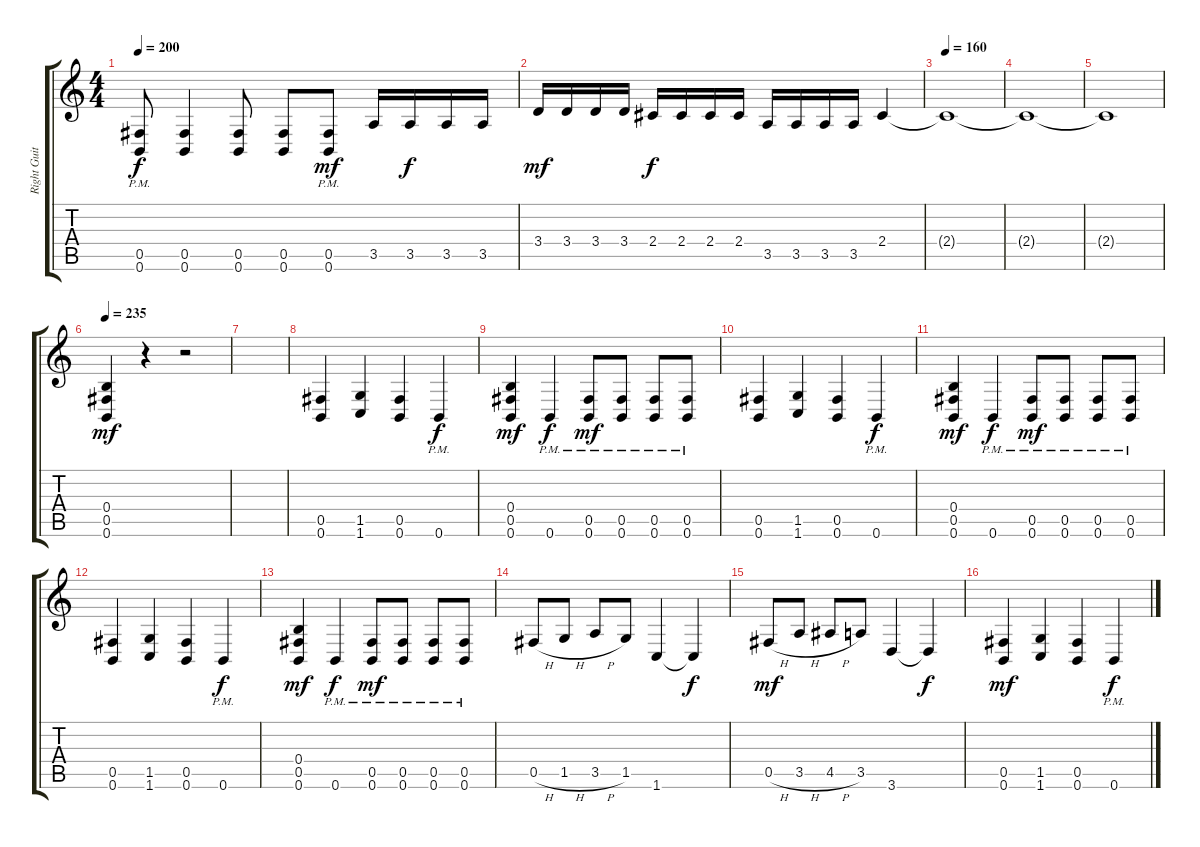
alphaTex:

\track ("Right Guitar" "Right Guit") {instrument overdrivenguitar}
\staff {score tabs}
\tuning (Db4 Ab3 E3 B2 Gb2 B1) {hide}
\ts (4 4)
\tempo 200
\clef g2
\ks c
(0.5{pm} 0.6{pm}).8{dy f} (0.5 0.6).4 (0.5 0.6).8 (0.5 0.6).8 (0.5{pm} 0.6{pm}).8{dy mf} 3.5.16 3.5.16{dy f} 3.5.16 3.5.16 |
3.4.16{dy mf} 3.4.16 3.4.16 3.4.16 2.4.16{dy f} 2.4.16 2.4.16 2.4.16 3.5.16 3.5.16 3.5.16 3.5.16 2.4.4 |
\tempo 160
2.4{t}.1 |
2.4{t}.1 |
2.4{t}.1 |
\tempo 235
(0.4 0.5 0.6).4{dy mf} r.4 r.2 |
|
(0.5 0.6).4 (1.5 1.6).4 (0.5 0.6).4 0.6{pm}.4{dy f} |
(0.4 0.5 0.6).4{dy mf} 0.6{pm}.4{dy f} (0.5{pm} 0.6{pm}).8{dy mf} (0.5{pm} 0.6{pm}).8 (0.5{pm} 0.6{pm}).8 (0.5{pm} 0.6{pm}).8 |
(0.5 0.6).4 (1.5 1.6).4 (0.5 0.6).4 0.6{pm}.4{dy f} |
(0.4 0.5 0.6).4{dy mf} 0.6{pm}.4{dy f} (0.5{pm} 0.6{pm}).8{dy mf} (0.5{pm} 0.6{pm}).8 (0.5{pm} 0.6{pm}).8 (0.5{pm} 0.6{pm}).8 |
(0.5 0.6).4 (1.5 1.6).4 (0.5 0.6).4 0.6{pm}.4{dy f} |
(0.4 0.5 0.6).4{dy mf} 0.6{pm}.4{dy f} (0.5{pm} 0.6{pm}).8{dy mf} (0.5{pm} 0.6{pm}).8 (0.5{pm} 0.6{pm}).8 (0.5{pm} 0.6{pm}).8 |
0.5{h}.8 1.5{h}.8 3.5{h}.8 1.5.8 1.6.4 1.6{t}.4{dy f} |
0.5{h}.8{dy mf} 3.5{h}.8 4.5{h}.8 3.5.8 3.6.4 3.6{t}.4{dy f} |
(0.5 0.6).4{dy mf} (1.5 1.6).4 (0.5 0.6).4 0.6{pm}.4{dy f}
